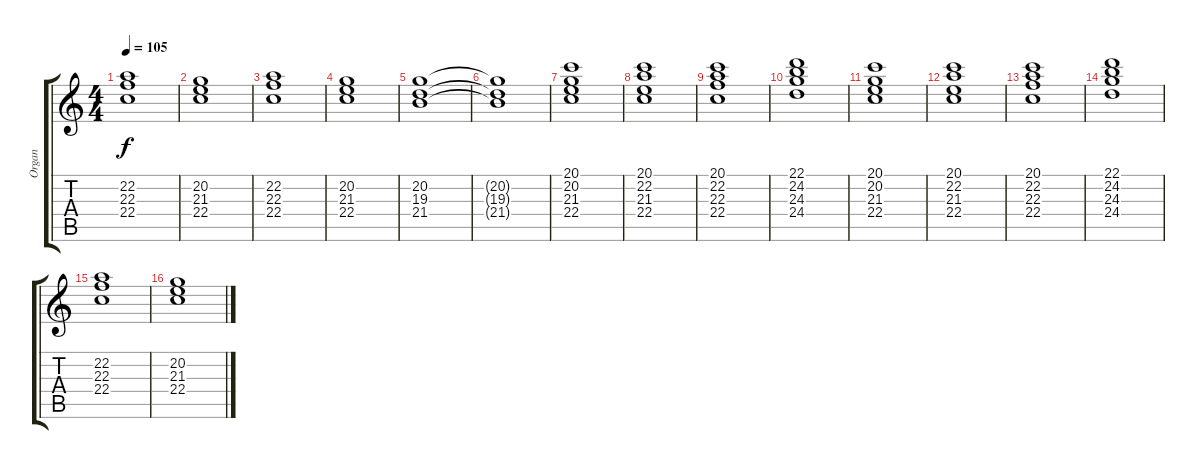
\track ("Organ" "Organ") {instrument rockorgan}
\staff {score tabs}
\tuning (E4 B3 G3 D3 A2 E2) {hide}
\ts (4 4)
\tempo 105
\clef g2
\ks c
(22.2 22.3 22.4).1{dy f} |
(20.2 21.3 22.4).1 |
(22.2 22.3 22.4).1 |
(20.2 21.3 22.4).1 |
(20.2 19.3 21.4).1 |
(20.2{t} 19.3{t} 21.4{t}).1 |
(20.1 20.2 21.3 22.4).1 |
(20.1 22.2 21.3 22.4).1 |
(20.1 22.2 22.3 22.4).1 |
(22.1 24.2 24.3 24.4).1 |
(20.1 20.2 21.3 22.4).1 |
(20.1 22.2 21.3 22.4).1 |
(20.1 22.2 22.3 22.4).1 |
(22.1 24.2 24.3 24.4).1 |
(22.2 22.3 22.4).1 |
(20.2 21.3 22.4).1
